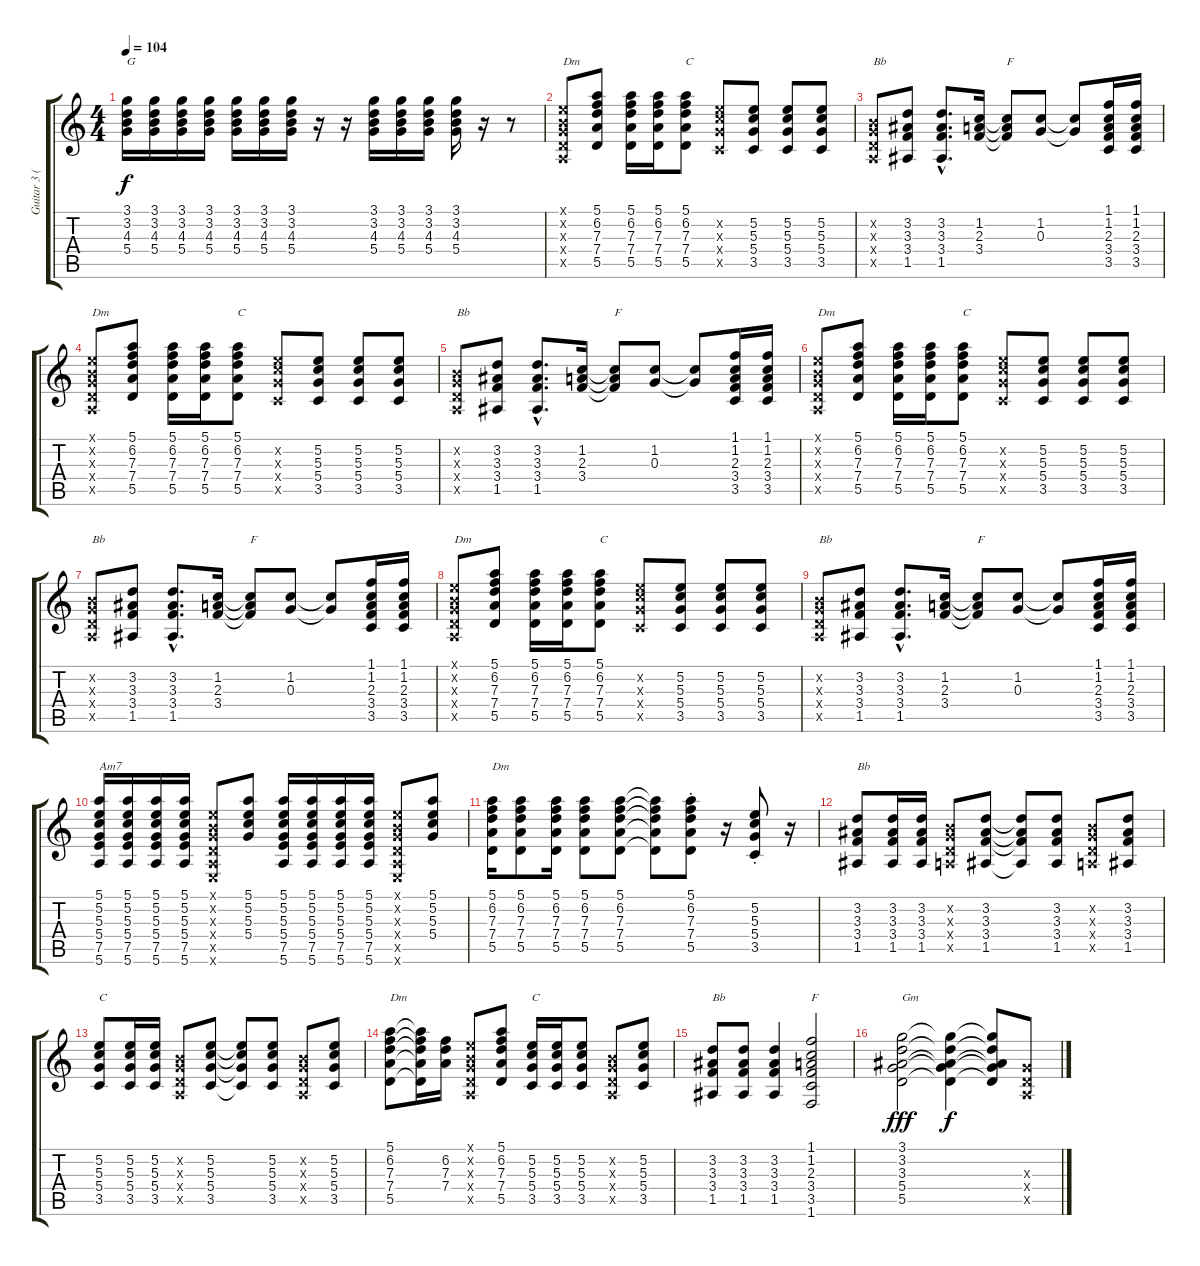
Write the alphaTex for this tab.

\track ("Guitar 3 (David Knopfler)" "Guitar 3 (") {instrument electricguitarjazz}
\staff {score tabs}
\tuning (E4 B3 G3 D3 A2 E2) {hide}
\ts (4 4)
\tempo 104
\clef g2
\ks c
(3.1 3.2 4.3 5.4).16{txt "G" dy f} (3.1 3.2 4.3 5.4).16 (3.1 3.2 4.3 5.4).16 (3.1 3.2 4.3 5.4).16 (3.1 3.2 4.3 5.4).16 (3.1 3.2 4.3 5.4).16 (3.1 3.2 4.3 5.4).16 r.16 r.16 (3.1 3.2 4.3 5.4).16 (3.1 3.2 4.3 5.4).16 (3.1 3.2 4.3 5.4).16 (3.1 3.2 4.3 5.4).16 r.16 r.8 |
(0.1{x} 0.2{x} 0.3{x} 0.4{x} 0.5{x}).8{txt "Dm"} (5.1 6.2 7.3 7.4 5.5).8 (5.1 6.2 7.3 7.4 5.5).16 (5.1 6.2 7.3 7.4 5.5).16 (5.1 6.2 7.3 7.4 5.5).8{txt "C"} (5.2{x} 5.3{x} 5.4{x} 3.5{x}).8 (5.2 5.3 5.4 3.5).8 (5.2 5.3 5.4 3.5).8 (5.2 5.3 5.4 3.5).8 |
(0.2{x} 0.3{x} 0.4{x} 0.5{x}).8{txt "Bb"} (3.2 3.3 3.4 1.5).8 (3.2{hac} 3.3{hac} 3.4{hac} 1.5{hac}).8{d} (1.2 2.3 3.4).16 (1.2{t} 2.3{t} 3.4{t}).8{txt "F"} (1.2 0.3).8 (1.2{t} 0.3{t}).8 (1.1 1.2 2.3 3.4 3.5).16 (1.1 1.2 2.3 3.4 3.5).16 |
(0.1{x} 0.2{x} 0.3{x} 0.4{x} 0.5{x}).8{txt "Dm"} (5.1 6.2 7.3 7.4 5.5).8 (5.1 6.2 7.3 7.4 5.5).16 (5.1 6.2 7.3 7.4 5.5).16 (5.1 6.2 7.3 7.4 5.5).8{txt "C"} (5.2{x} 5.3{x} 5.4{x} 3.5{x}).8 (5.2 5.3 5.4 3.5).8 (5.2 5.3 5.4 3.5).8 (5.2 5.3 5.4 3.5).8 |
(0.2{x} 0.3{x} 0.4{x} 0.5{x}).8{txt "Bb"} (3.2 3.3 3.4 1.5).8 (3.2{hac} 3.3{hac} 3.4{hac} 1.5{hac}).8{d} (1.2 2.3 3.4).16 (1.2{t} 2.3{t} 3.4{t}).8{txt "F"} (1.2 0.3).8 (1.2{t} 0.3{t}).8 (1.1 1.2 2.3 3.4 3.5).16 (1.1 1.2 2.3 3.4 3.5).16 |
(0.1{x} 0.2{x} 0.3{x} 0.4{x} 0.5{x}).8{txt "Dm"} (5.1 6.2 7.3 7.4 5.5).8 (5.1 6.2 7.3 7.4 5.5).16 (5.1 6.2 7.3 7.4 5.5).16 (5.1 6.2 7.3 7.4 5.5).8{txt "C"} (5.2{x} 5.3{x} 5.4{x} 3.5{x}).8 (5.2 5.3 5.4 3.5).8 (5.2 5.3 5.4 3.5).8 (5.2 5.3 5.4 3.5).8 |
(0.2{x} 0.3{x} 0.4{x} 0.5{x}).8{txt "Bb"} (3.2 3.3 3.4 1.5).8 (3.2{hac} 3.3{hac} 3.4{hac} 1.5{hac}).8{d} (1.2 2.3 3.4).16 (1.2{t} 2.3{t} 3.4{t}).8{txt "F"} (1.2 0.3).8 (1.2{t} 0.3{t}).8 (1.1 1.2 2.3 3.4 3.5).16 (1.1 1.2 2.3 3.4 3.5).16 |
(0.1{x} 0.2{x} 0.3{x} 0.4{x} 0.5{x}).8{txt "Dm"} (5.1 6.2 7.3 7.4 5.5).8 (5.1 6.2 7.3 7.4 5.5).16 (5.1 6.2 7.3 7.4 5.5).16 (5.1 6.2 7.3 7.4 5.5).8{txt "C"} (5.2{x} 5.3{x} 5.4{x} 3.5{x}).8 (5.2 5.3 5.4 3.5).8 (5.2 5.3 5.4 3.5).8 (5.2 5.3 5.4 3.5).8 |
(0.2{x} 0.3{x} 0.4{x} 0.5{x}).8{txt "Bb"} (3.2 3.3 3.4 1.5).8 (3.2{hac} 3.3{hac} 3.4{hac} 1.5{hac}).8{d} (1.2 2.3 3.4).16 (1.2{t} 2.3{t} 3.4{t}).8{txt "F"} (1.2 0.3).8 (1.2{t} 0.3{t}).8 (1.1 1.2 2.3 3.4 3.5).16 (1.1 1.2 2.3 3.4 3.5).16 |
(5.1 5.2 5.3 5.4 7.5 5.6).16{txt "Am7"} (5.1 5.2 5.3 5.4 7.5 5.6).16 (5.1 5.2 5.3 5.4 7.5 5.6).16 (5.1 5.2 5.3 5.4 7.5 5.6).16 (0.1{x} 0.2{x} 0.3{x} 0.4{x} 0.5{x} 0.6{x}).8 (5.1 5.2 5.3 5.4).8 (5.1 5.2 5.3 5.4 7.5 5.6).16 (5.1 5.2 5.3 5.4 7.5 5.6).16 (5.1 5.2 5.3 5.4 7.5 5.6).16 (5.1 5.2 5.3 5.4 7.5 5.6).16 (0.1{x} 0.2{x} 0.3{x} 0.4{x} 0.5{x} 0.6{x}).8 (5.1 5.2 5.3 5.4).8 |
(5.1 6.2 7.3 7.4 5.5).16{txt "Dm"} (5.1 6.2 7.3 7.4 5.5).8 (5.1 6.2 7.3 7.4 5.5).16 (5.1 6.2 7.3 7.4 5.5).8 (5.1 6.2 7.3 7.4 5.5).8 (5.1{t} 6.2{t} 7.3{t} 7.4{t} 5.5{t}).8 (5.1{st} 6.2{st} 7.3{st} 7.4{st} 5.5{st}).8 r.16 (5.2{st} 5.3{st} 5.4{st} 3.5{st}).8 r.16 |
(3.2 3.3 3.4 1.5).8{txt "Bb"} (3.2 3.3 3.4 1.5).16 (3.2 3.3 3.4 1.5).16 (0.2{x} 0.3{x} 0.4{x} 0.5{x}).8 (3.2 3.3 3.4 1.5).8 (3.2{t} 3.3{t} 3.4{t} 1.5{t}).8 (3.2 3.3 3.4 1.5).8 (0.2{x} 0.3{x} 0.4{x} 0.5{x}).8 (3.2 3.3 3.4 1.5).8 |
(5.2 5.3 5.4 3.5).8{txt "C"} (5.2 5.3 5.4 3.5).16 (5.2 5.3 5.4 3.5).16 (0.2{x} 0.3{x} 0.4{x} 0.5{x}).8 (5.2 5.3 5.4 3.5).8 (5.2{t} 5.3{t} 5.4{t} 3.5{t}).8 (5.2 5.3 5.4 3.5).8 (0.2{x} 0.3{x} 0.4{x} 0.5{x}).8 (5.2 5.3 5.4 3.5).8 |
(5.1 6.2 7.3 7.4 5.5).8{txt "Dm"} (5.1{t} 6.2{t} 7.3{t} 7.4{t} 5.5{t}).16 (6.2 7.3 7.4).16 (0.1{x} 0.2{x} 0.3{x} 0.4{x} 0.5{x}).8 (5.1 6.2 7.3 7.4 5.5).8 (5.2 5.3 5.4 3.5).16{txt "C"} (5.2 5.3 5.4 3.5).16 (5.2 5.3 5.4 3.5).8 (0.2{x} 0.3{x} 0.4{x} 0.5{x}).8 (5.2 5.3 5.4 3.5).8 |
(3.2 3.3 3.4 1.5).8{txt "Bb"} (3.2 3.3 3.4 1.5).8 (3.2 3.3 3.4 1.5).4 (1.1 1.2 2.3 3.4 3.5 1.6).2{txt "F"} |
(3.1 3.2 3.3 5.4 5.5).2{txt "Gm" dy fff} (3.1{t} 3.2{t} 3.3{t} 5.4{t} 5.5{t}).4{dy f} (3.1{t} 3.2{t} 3.3{t} 5.4{t} 5.5{t}).8 (0.3{x} 0.4{x} 0.5{x}).8
